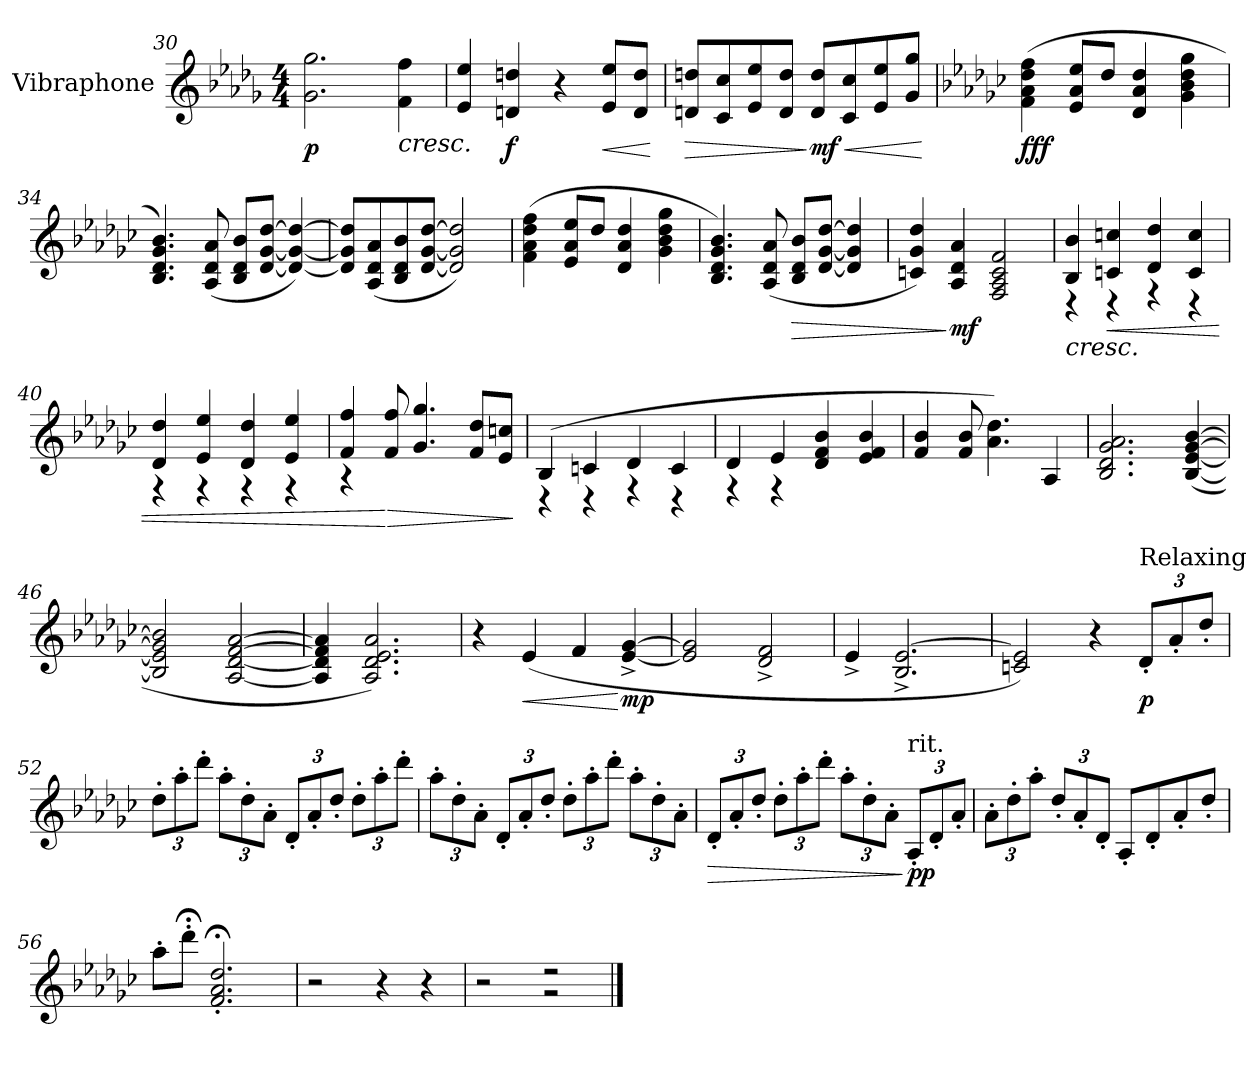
**kern	**dynam
*part1	*part1
*staff1	*staff1
*I"Vibraphone	*
*I'Vib.	*
*clefG2	*
*k[b-e-a-d-g-]	*
*M4/4	*
*MM100	*
=30	=30
!	!LO:DY:b
2.g-\ 2.gg-\	p
!	!LO:HP:b
4f\ 4ff\	<
=31	=31
4e-/ 4ee-/	.
!	!LO:DY:b
4dn/ 4ddn/	f
4r	[
!	!LO:HP:b
8e-/ 8ee-/L	<
8d/ 8dd/J	.
.	[
=32	=32
!	!LO:HP:b
8dn/ 8ddn/L	>
8c/ 8cc/	.
8e-/ 8ee-/	.
8d/ 8dd/J	.
!	!LO:HP:n=1:b
!	!LO:DY:n=1:b
8d/ 8dd/L	] < mf
8c/ 8cc/	.
8e-/ 8ee-/	.
8g-/ 8gg-/J	.
.	[
=33	=33
*k[b-e-a-d-g-c-]	*
!	!LO:DY:b
(4f\ 4a-\ 4dd-\ 4ff\	fff
8e-/ 8a-/ 8ee-/L	.
8dd-/J	.
4d-/ 4a-/ 4dd-/	.
4g-\ 4b-\ 4dd-\ 4gg-\	.
!!LO:LB:g=z
=34	=34
4.B-/ 4.d-/ 4.g-/ 4.b-/)	.
(8A-/ 8d-/ 8a-/	.
8B-/ 8d-/ 8b-/L	.
[8d-/ [8g-/ [8dd-/J	.
4d-/_ 4g-/_ 4dd-/_)	.
=35	=35
8d-/] 8g-/] 8dd-/]L	.
(8A-/ 8d-/ 8a-/	.
8B-/ 8d-/ 8b-/	.
[8d-/ [8g-/ [8dd-/J	.
2d-/] 2g-/] 2dd-/])	.
=36	=36
(4f\ 4a-\ 4dd-\ 4ff\	.
8e-/ 8a-/ 8ee-/L	.
8dd-/J	.
4d-/ 4a-/ 4dd-/	.
4g-\ 4b-\ 4dd-\ 4gg-\	.
=37	=37
4.B-/ 4.d-/ 4.g-/ 4.b-/)	.
(8A-/ 8d-/ 8a-/	.
!	!LO:HP:b
8B-/ 8d-/ 8b-/L	>
[8d-/ [8g-/ [8dd-/J	.
4d-/] 4g-/] 4dd-/]	.
=38	=38
4cn/ 4g-/ 4dd-/)	.
!	!LO:DY:n=1:b
4A-/ 4d-/ 4a-/	] mf
2F/ 2A-/ 2c/ 2f/	.
=39	=39
!	!LO:HP:b
*^	*
4B-/ 4b-/	4r	<
!	!	!LO:HP:b
4cn/ 4ccn/	4r	<
4d-/ 4dd-/	4r	.
4c/ 4cc/	4r	.
!!LO:PB:g=z	!!
=40	=40	=40
4d-/ 4dd-/	4r	.
4e-/ 4ee-/	4r	.
4d-/ 4dd-/	4r	.
4e-/ 4ee-/	4r	.
=41	=41	=41
4f/ 4ff/	4r	.
!	!	!LO:HP:n=1:b
8f/ 8ff/	2.ryy	[ [ >
4.g-/ 4.gg-/	.	.
8f/ 8dd-/L	.	.
8e-/ 8ccn/J	.	.
*v	*v	*
.	]
=42	=42
*^	*
(4B-/	4r	.
4cn/	4r	.
4d-/	4r	.
4c/	4r	.
=43	=43	=43
4d-/	4r	.
4e-/	4r	.
4d-/ 4f/ 4b-/	2ryy	.
4e-/ 4f/ 4b-/	.	.
*v	*v	*
=44	=44
4f/ 4b-/	.
8f/ 8b-/	.
4.a-\ 4.dd-\)	.
4A-/	.
=45	=45
2.B-/ 2.d-/ 2.g-/ 2.a-/	.
([4B-/ [4e-/ [4g-/ [4b-/	.
=46	=46
2B-/] 2e-/] 2g-/] 2b-/]	.
[2A-/ [2d-/ [2f/ [2a-/	.
=47	=47
4A-/] 4d-/] 4f/] 4a-/]	.
2.A-/ 2.d-/ 2.e-/ 2.a-/)	.
!!LO:LB:g=z
=48	=48
4r	.
!	!LO:HP:b
(4e-/	<
4f/	.
!	!LO:DY:n=1:b
[4e-/^ [4g-/^	[ mp
=49	=49
2e-/] 2g-/]	.
2d-/^ 2f/^	.
=50	=50
4e-^/	.
2.B-/^ [2.e-/^	.
=51	=51
2cn/ 2e-/])	.
4r	.
*Xbrackettup	*
!LO:TX:a:t=Relaxing	!
!	!LO:DY:b
12d-'/L	p
12a-'/	.
12dd-'/J	.
=52	=52
12dd-'\L	.
12aa-'\	.
12ddd-'\J	.
12aa-'\L	.
12dd-'\	.
12a-'\J	.
12d-'/L	.
12a-'/	.
12dd-'/J	.
12dd-'\L	.
12aa-'\	.
12ddd-'\J	.
=53	=53
12aa-'\L	.
12dd-'\	.
12a-'\J	.
12d-'/L	.
12a-'/	.
12dd-'/J	.
12dd-'\L	.
12aa-'\	.
12ddd-'\J	.
12aa-'\L	.
12dd-'\	.
12a-'\J	.
!!LO:LB:g=z
=54	=54
!	!LO:HP:b
12d-'/L	>
12a-'/	.
12dd-'/J	.
12dd-'\L	.
12aa-'\	.
12ddd-'\J	.
12aa-'\L	.
12dd-'\	.
12a-'\J	.
!LO:TX:a:t=rit.	!
!	!LO:DY:n=1:b
12A-'/L	] pp
12d-'/	.
12a-'/J	.
=55	=55
12a-'\L	.
12dd-'\	.
12aa-'\J	.
12dd-'/L	.
12a-'/	.
12d-'/J	.
8A-'/L	.
8d-'/	.
8a-'/	.
8dd-'/J	.
=56	=56
8aa-'\L	.
8ddd-;<'\J	.
2.f/;<' 2.a-/;<' 2.dd-/;<'	.
=57	=57
2r	.
4r	.
4r	.
=58	=58
*^	*
2r	2ryy	.
2r	2r	.
*v	*v	*
==	==
*-	*-
